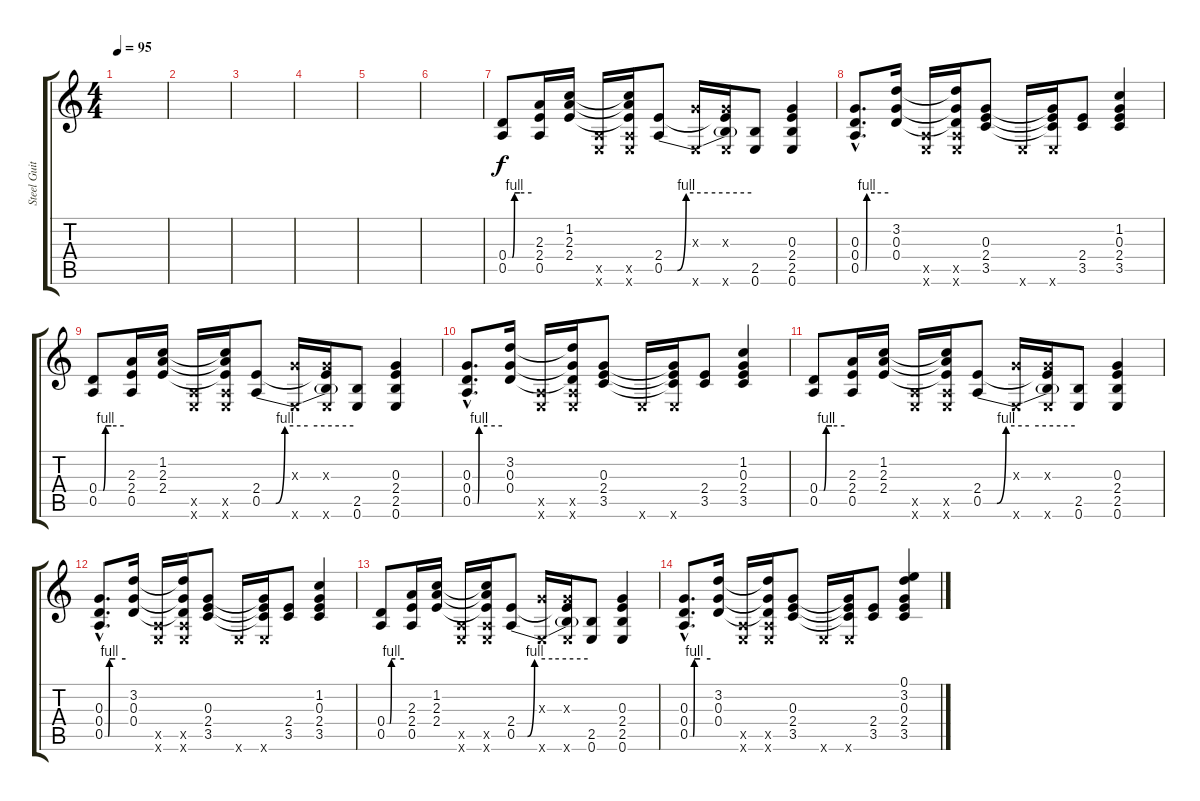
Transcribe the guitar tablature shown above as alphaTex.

\track ("Steel Guitar (2)" "Steel Guit") {instrument acousticguitarsteel}
\staff {score tabs}
\tuning (E4 B3 G3 D3 A2 E2) {hide}
\ts (4 4)
\tempo 95
\clef g2
\ks c
|
|
|
|
|
|
(0.4{be (custom 0 0 10 0 16 4 30 4 60 4)} 0.5).8 (2.3 2.4 0.5).16 (1.2 2.3 2.4).16 (0.5{x} 0.6{x}).16 (1.2{t} 2.3{t} 2.4{t} 0.5{x} 0.6{x}).16 (2.4 0.5{be (custom 0 0 9 0 15 4 30 4 60 4)}).8 (0.3{x} 0.6{x}).16 (0.3{x} 2.4{t} 0.5{t} 0.6{x}).16 (2.5 0.6).8 (0.3 2.4 2.5 0.6).4 |
(0.3{hac} 0.4{hac} 0.5{be (custom 0 0 10 0 13 4 30 4 60 4) hac}).8{d} (3.2 0.3 0.4).16 (0.5{x} 0.6{x}).16 (3.2{t} 0.3{t} 0.4{t} 0.5{x} 0.6{x}).16 (0.3 2.4 3.5).8 0.6{x}.16 (0.3{t} 2.4{t} 3.5{t} 0.6{x}).16 (2.4 3.5).8 (1.2 0.3 2.4 3.5).4 |
(0.4{be (custom 0 0 10 0 16 4 30 4 60 4)} 0.5).8 (2.3 2.4 0.5).16 (1.2 2.3 2.4).16 (0.5{x} 0.6{x}).16 (1.2{t} 2.3{t} 2.4{t} 0.5{x} 0.6{x}).16 (2.4 0.5{be (custom 0 0 9 0 15 4 30 4 60 4)}).8 (0.3{x} 0.6{x}).16 (0.3{x} 2.4{t} 0.5{t} 0.6{x}).16 (2.5 0.6).8 (0.3 2.4 2.5 0.6).4 |
(0.3{hac} 0.4{hac} 0.5{be (custom 0 0 10 0 13 4 30 4 60 4) hac}).8{d} (3.2 0.3 0.4).16 (0.5{x} 0.6{x}).16 (3.2{t} 0.3{t} 0.4{t} 0.5{x} 0.6{x}).16 (0.3 2.4 3.5).8 0.6{x}.16 (0.3{t} 2.4{t} 3.5{t} 0.6{x}).16 (2.4 3.5).8 (1.2 0.3 2.4 3.5).4 |
(0.4{be (custom 0 0 10 0 16 4 30 4 60 4)} 0.5).8 (2.3 2.4 0.5).16 (1.2 2.3 2.4).16 (0.5{x} 0.6{x}).16 (1.2{t} 2.3{t} 2.4{t} 0.5{x} 0.6{x}).16 (2.4 0.5{be (custom 0 0 9 0 15 4 30 4 60 4)}).8 (0.3{x} 0.6{x}).16 (0.3{x} 2.4{t} 0.5{t} 0.6{x}).16 (2.5 0.6).8 (0.3 2.4 2.5 0.6).4 |
(0.3{hac} 0.4{hac} 0.5{be (custom 0 0 10 0 13 4 30 4 60 4) hac}).8{d} (3.2 0.3 0.4).16 (0.5{x} 0.6{x}).16 (3.2{t} 0.3{t} 0.4{t} 0.5{x} 0.6{x}).16 (0.3 2.4 3.5).8 0.6{x}.16 (0.3{t} 2.4{t} 3.5{t} 0.6{x}).16 (2.4 3.5).8 (1.2 0.3 2.4 3.5).4 |
(0.4{be (custom 0 0 10 0 16 4 30 4 60 4)} 0.5).8 (2.3 2.4 0.5).16 (1.2 2.3 2.4).16 (0.5{x} 0.6{x}).16 (1.2{t} 2.3{t} 2.4{t} 0.5{x} 0.6{x}).16 (2.4 0.5{be (custom 0 0 9 0 15 4 30 4 60 4)}).8 (0.3{x} 0.6{x}).16 (0.3{x} 2.4{t} 0.5{t} 0.6{x}).16 (2.5 0.6).8 (0.3 2.4 2.5 0.6).4 |
(0.3{hac} 0.4{hac} 0.5{be (custom 0 0 10 0 13 4 30 4 60 4) hac}).8{d} (3.2 0.3 0.4).16 (0.5{x} 0.6{x}).16 (3.2{t} 0.3{t} 0.4{t} 0.5{x} 0.6{x}).16 (0.3 2.4 3.5).8 0.6{x}.16 (0.3{t} 2.4{t} 3.5{t} 0.6{x}).16 (2.4 3.5).8 (0.1 3.2 0.3 2.4 3.5).4
